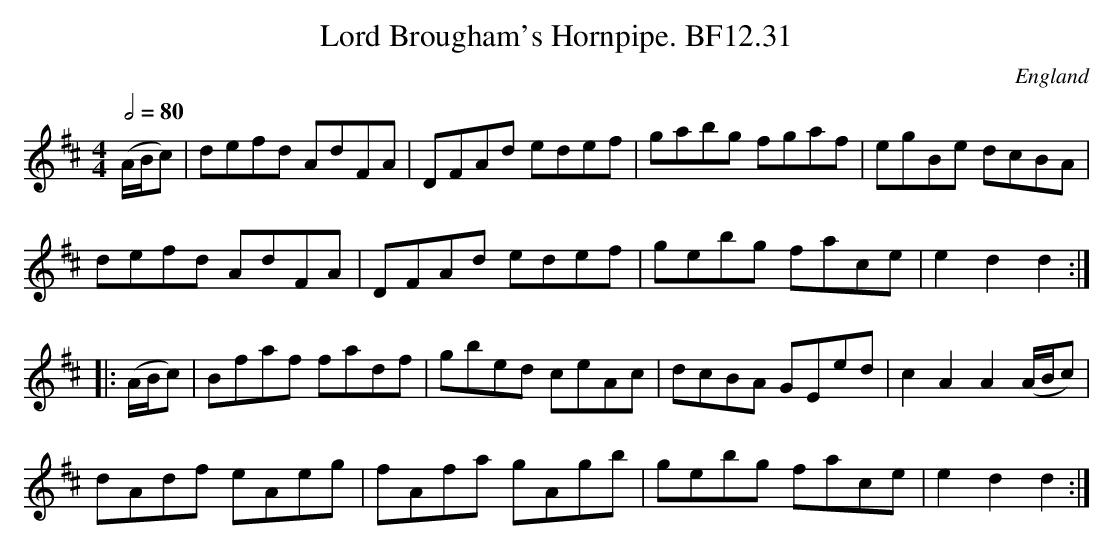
X:1
T:Lord Brougham's Hornpipe. BF12.31
M:4/4
L:1/8
Q:1/2=80
O:England
notC:In T.Browne's hand
K:D major
(A/B/c)|defd AdFA|DFAd edef|gabg fgaf|egBe dcBA|!
defd AdFA|DFAd edef|gebg face|e2d2d2:|!
|:(A/B/c)|Bfaf fadf|gbed ceAc|dcBA GEed|c2A2A2(A/B/c)|!
dAdf eAeg|fAfa gAgb|gebg face|e2d2d2:|
